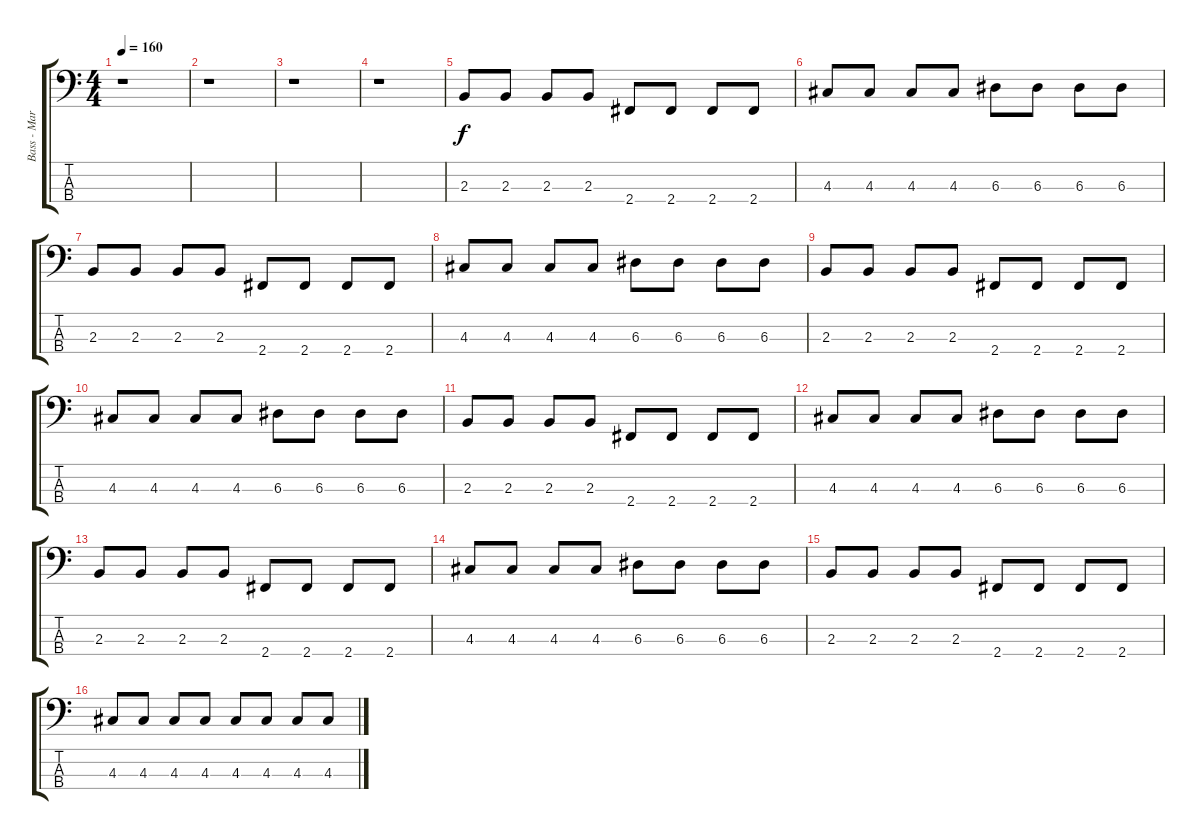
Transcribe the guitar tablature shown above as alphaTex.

\track ("Bass - Mark Allan Hoppus" "Bass - Mar") {instrument electricbasspick}
\staff {score tabs}
\tuning (G2 D2 A1 E1) {hide}
\ts (4 4)
\tempo 160
\clef f4
\ks c
r.1{dy f} |
r.1 |
r.1 |
r.1 |
2.3.8 2.3.8 2.3.8 2.3.8 2.4.8 2.4.8 2.4.8 2.4.8 |
4.3.8 4.3.8 4.3.8 4.3.8 6.3.8 6.3.8 6.3.8 6.3.8 |
2.3.8 2.3.8 2.3.8 2.3.8 2.4.8 2.4.8 2.4.8 2.4.8 |
4.3.8 4.3.8 4.3.8 4.3.8 6.3.8 6.3.8 6.3.8 6.3.8 |
2.3.8 2.3.8 2.3.8 2.3.8 2.4.8 2.4.8 2.4.8 2.4.8 |
4.3.8 4.3.8 4.3.8 4.3.8 6.3.8 6.3.8 6.3.8 6.3.8 |
2.3.8 2.3.8 2.3.8 2.3.8 2.4.8 2.4.8 2.4.8 2.4.8 |
4.3.8 4.3.8 4.3.8 4.3.8 6.3.8 6.3.8 6.3.8 6.3.8 |
2.3.8 2.3.8 2.3.8 2.3.8 2.4.8 2.4.8 2.4.8 2.4.8 |
4.3.8 4.3.8 4.3.8 4.3.8 6.3.8 6.3.8 6.3.8 6.3.8 |
2.3.8 2.3.8 2.3.8 2.3.8 2.4.8 2.4.8 2.4.8 2.4.8 |
4.3.8 4.3.8 4.3.8 4.3.8 4.3.8 4.3.8 4.3.8 4.3.8
